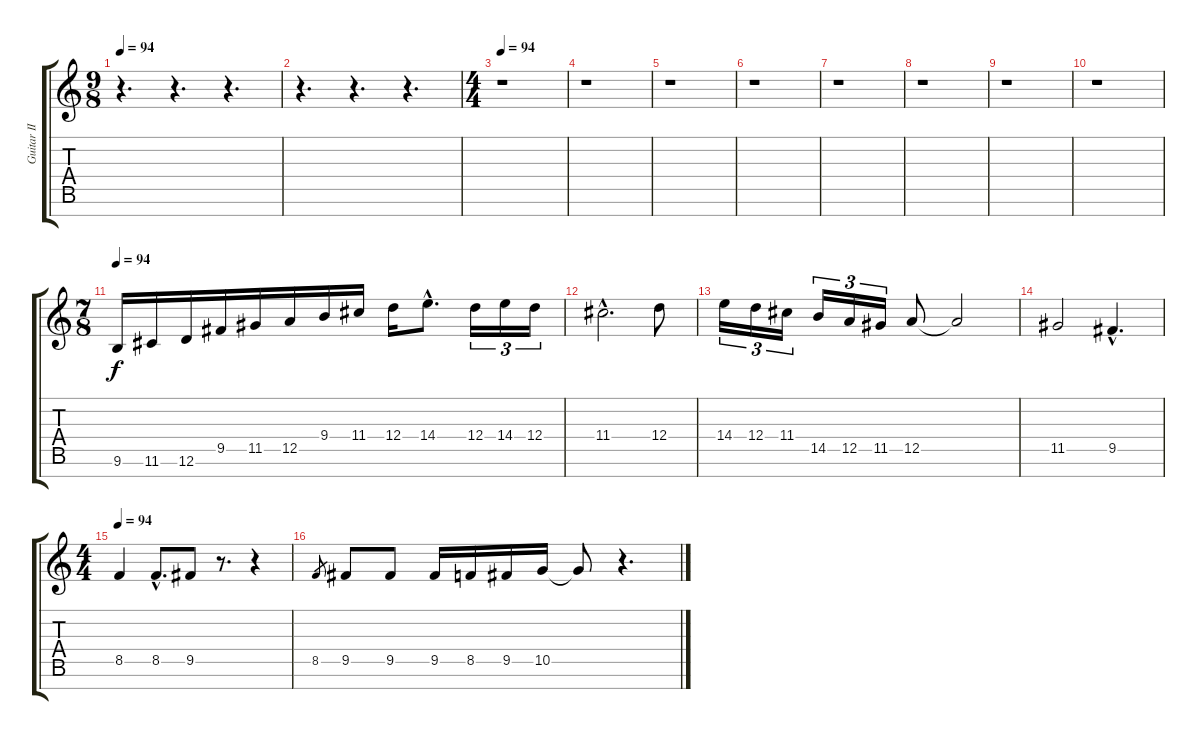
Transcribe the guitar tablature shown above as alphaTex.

\track ("Guitar II" "Guitar II") {instrument distortionguitar}
\staff {score tabs}
\tuning (E4 B3 G3 D3 A2 D2 B1) {hide}
\ts (9 8)
\tempo 94
\clef g2
\ks c
r.4{d dy f} r.4{d} r.4{d} |
r.4{d} r.4{d} r.4{d} |
\ts (4 4)
\tempo 94
r.1 |
r.1 |
r.1 |
r.1 |
r.1 |
r.1 |
r.1 |
r.1 |
\ts (7 8)
\tempo 94
9.6.16{volume 16} 11.6.16 12.6.16 9.5.16 11.5.16 12.5.16 9.4.16 11.4.16 12.4.16 14.4{hac}.8{d} 12.4.16{tu (3 2)} 14.4.16{tu (3 2)} 12.4.16{tu (3 2)} |
11.4{hac}.2{d} 12.4.8 |
14.4.16{tu (3 2)} 12.4.16{tu (3 2)} 11.4.16{tu (3 2)} 14.5.16{tu (3 2)} 12.5.16{tu (3 2)} 11.5.16{tu (3 2)} 12.5.8 12.5{t}.2 |
11.5.2 9.5{hac}.4{d} |
\ts (4 4)
\tempo 94
8.5.4 8.5{hac}.8{d} 9.5.8 r.8{d} r.4 |
8.5.8{gr} 9.5.8 9.5.8 9.5.16 8.5.16 9.5.16 10.5.16 10.5{t}.8 r.4{d}
